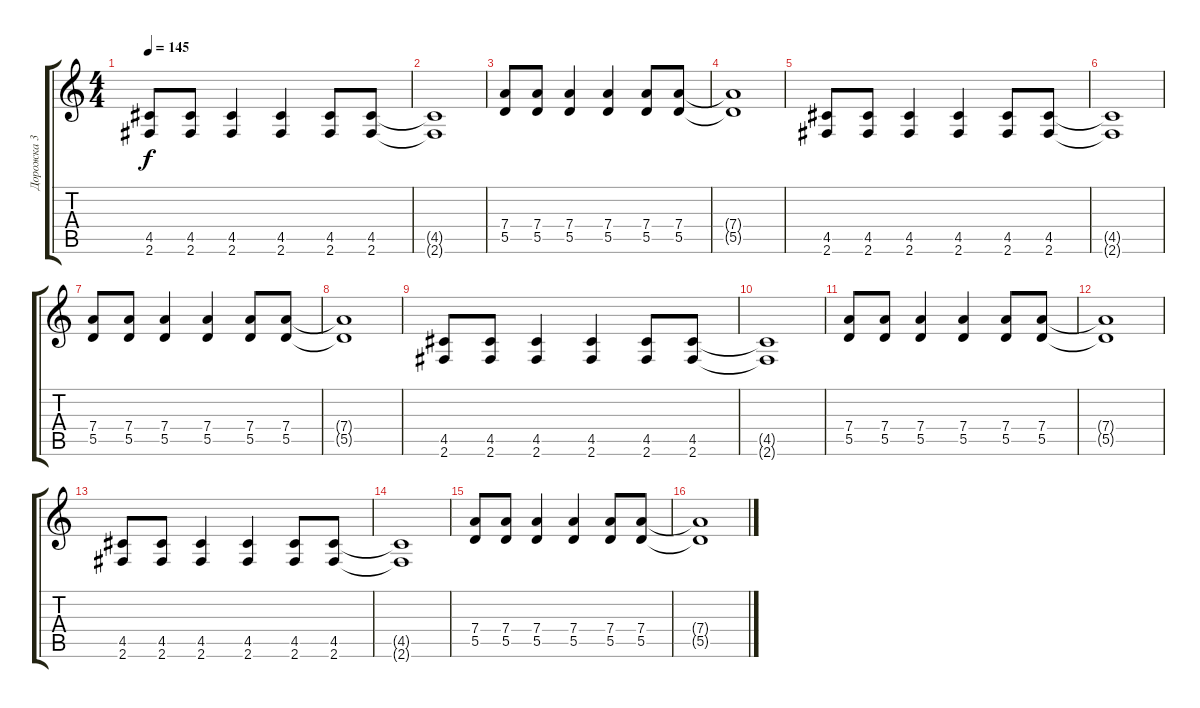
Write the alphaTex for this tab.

\track ("Дорожка 3" "Дорожка 3") {instrument distortionguitar}
\staff {score tabs}
\tuning (E4 B3 G3 D3 A2 E2) {hide}
\ts (4 4)
\tempo 145
\clef g2
\ks c
(4.5 2.6).8{dy f} (4.5 2.6).8 (4.5 2.6).4 (4.5 2.6).4 (4.5 2.6).8 (4.5 2.6).8 |
(4.5{t} 2.6{t}).1 |
(7.4 5.5).8 (7.4 5.5).8 (7.4 5.5).4 (7.4 5.5).4 (7.4 5.5).8 (7.4 5.5).8 |
(7.4{t} 5.5{t}).1 |
(4.5 2.6).8 (4.5 2.6).8 (4.5 2.6).4 (4.5 2.6).4 (4.5 2.6).8 (4.5 2.6).8 |
(4.5{t} 2.6{t}).1 |
(7.4 5.5).8 (7.4 5.5).8 (7.4 5.5).4 (7.4 5.5).4 (7.4 5.5).8 (7.4 5.5).8 |
(7.4{t} 5.5{t}).1 |
(4.5 2.6).8 (4.5 2.6).8 (4.5 2.6).4 (4.5 2.6).4 (4.5 2.6).8 (4.5 2.6).8 |
(4.5{t} 2.6{t}).1 |
(7.4 5.5).8 (7.4 5.5).8 (7.4 5.5).4 (7.4 5.5).4 (7.4 5.5).8 (7.4 5.5).8 |
(7.4{t} 5.5{t}).1 |
(4.5 2.6).8 (4.5 2.6).8 (4.5 2.6).4 (4.5 2.6).4 (4.5 2.6).8 (4.5 2.6).8 |
(4.5{t} 2.6{t}).1 |
(7.4 5.5).8 (7.4 5.5).8 (7.4 5.5).4 (7.4 5.5).4 (7.4 5.5).8 (7.4 5.5).8 |
(7.4{t} 5.5{t}).1
